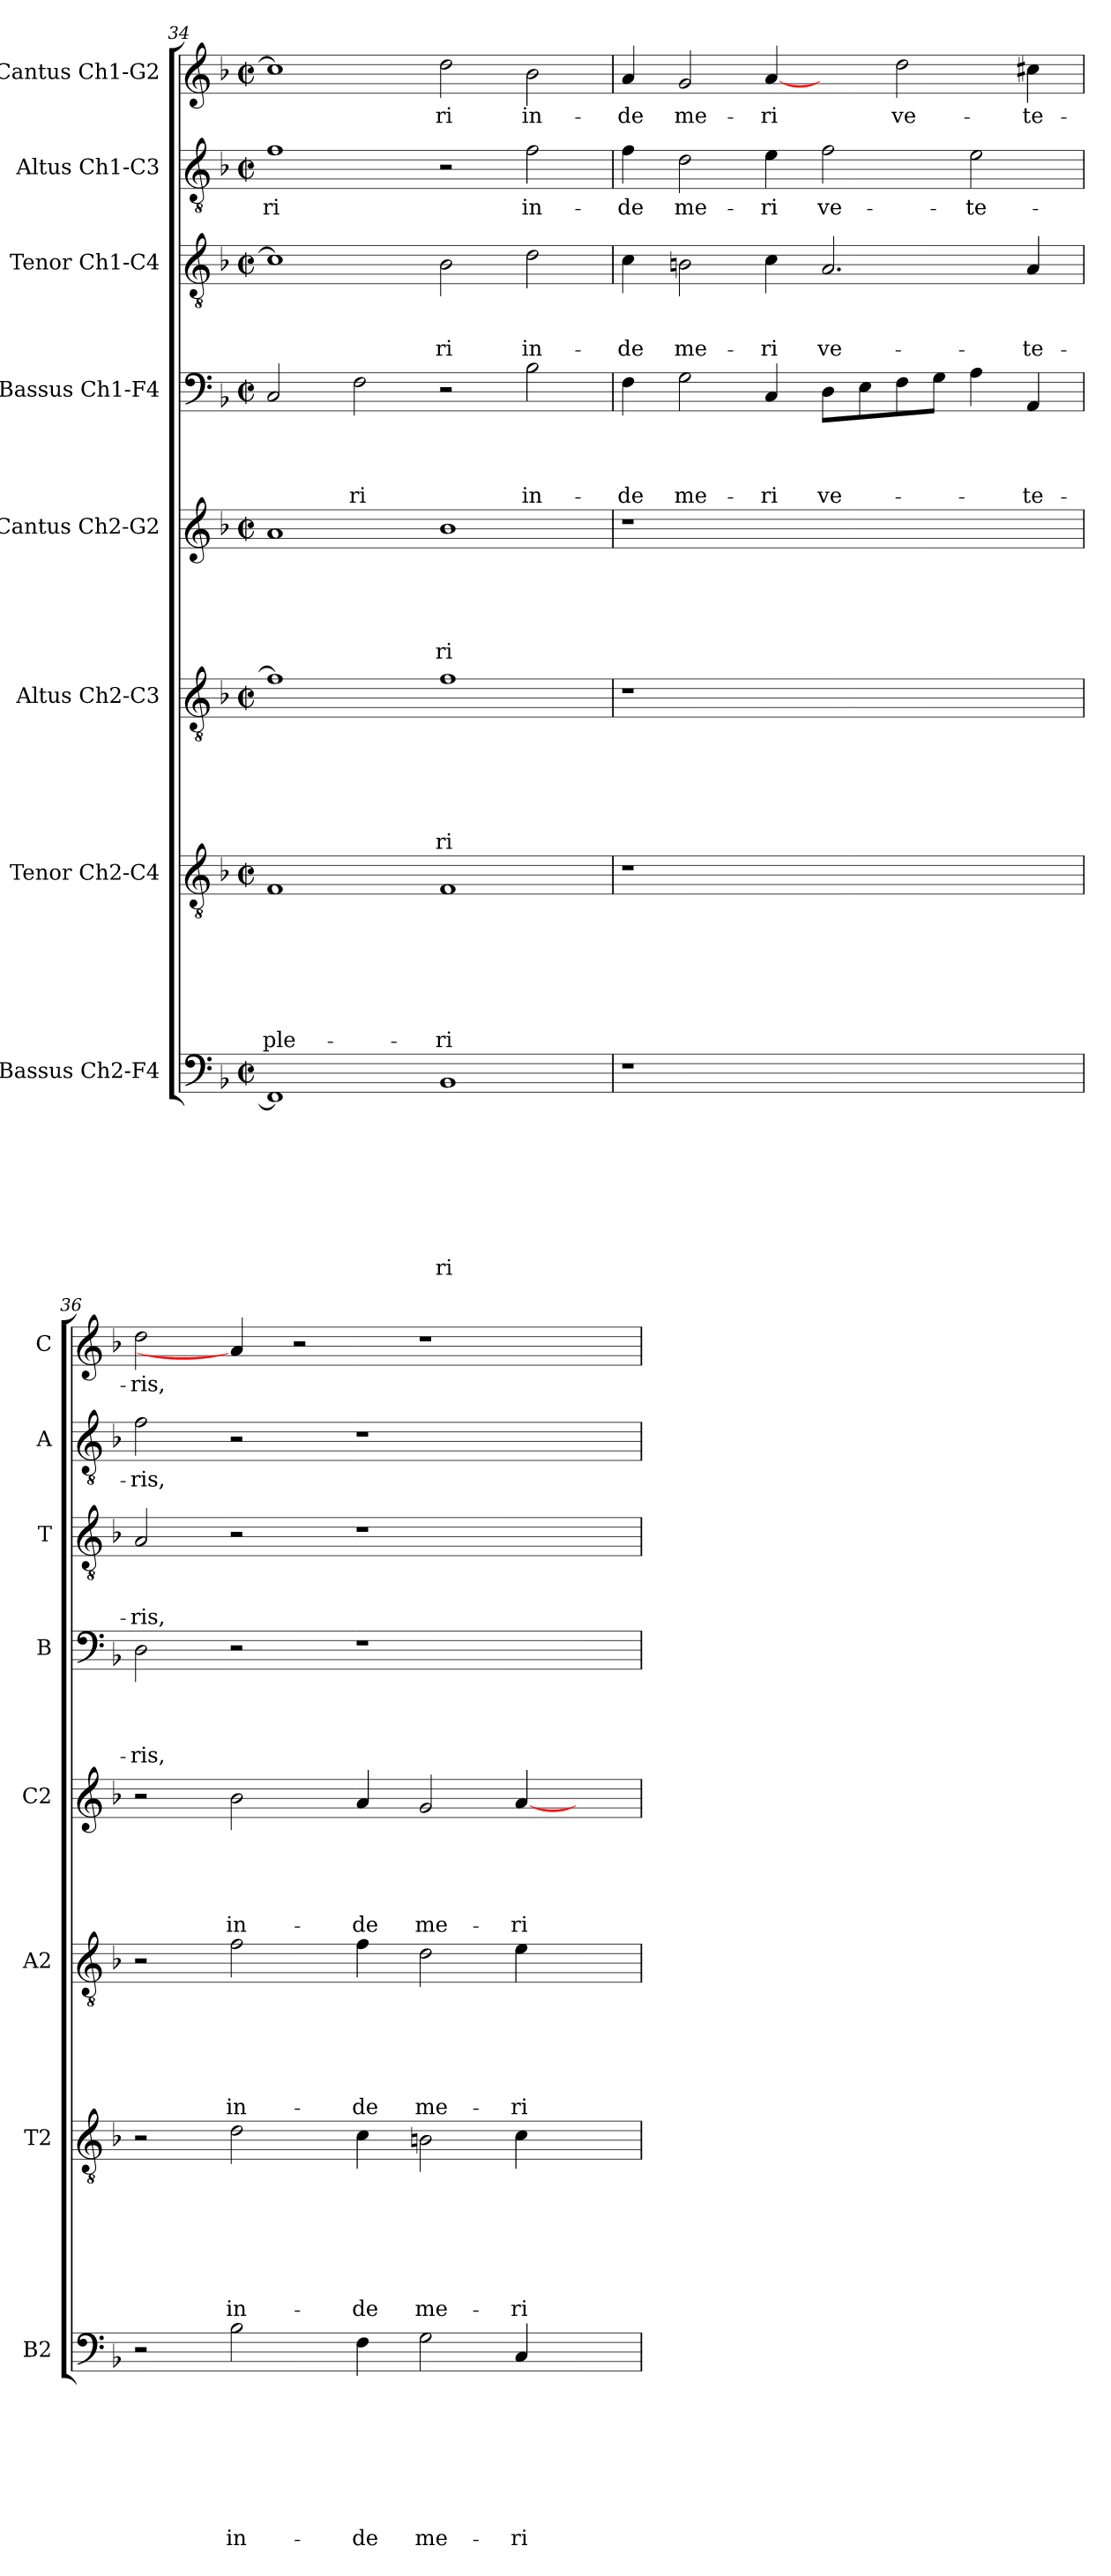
**kern	**text	**text	**text	**text	**text	**text	**text	**text	**kern	**text	**text	**text	**text	**text	**text	**text	**kern	**text	**text	**text	**text	**text	**text	**kern	**text	**text	**text	**text	**text	**kern	**text	**text	**text	**text	**kern	**text	**text	**text	**kern	**text	**kern	**text
*part8	*part8	*part8	*part8	*part8	*part8	*part8	*part8	*part8	*part7	*part7	*part7	*part7	*part7	*part7	*part7	*part7	*part6	*part6	*part6	*part6	*part6	*part6	*part6	*part5	*part5	*part5	*part5	*part5	*part5	*part4	*part4	*part4	*part4	*part4	*part3	*part3	*part3	*part3	*part2	*part2	*part1	*part1
*staff8	*staff8	*staff8	*staff8	*staff8	*staff8	*staff8	*staff8	*staff8	*staff7	*staff7	*staff7	*staff7	*staff7	*staff7	*staff7	*staff7	*staff6	*staff6	*staff6	*staff6	*staff6	*staff6	*staff6	*staff5	*staff5	*staff5	*staff5	*staff5	*staff5	*staff4	*staff4	*staff4	*staff4	*staff4	*staff3	*staff3	*staff3	*staff3	*staff2	*staff2	*staff1	*staff1
*I"Bassus Ch2-F4	*	*	*	*	*	*	*	*	*I"Tenor Ch2-C4	*	*	*	*	*	*	*	*I"Altus Ch2-C3	*	*	*	*	*	*	*I"Cantus Ch2-G2	*	*	*	*	*	*I"Bassus Ch1-F4	*	*	*	*	*I"Tenor Ch1-C4	*	*	*	*I"Altus Ch1-C3	*	*I"Cantus Ch1-G2	*
*I'B2	*	*	*	*	*	*	*	*	*I'T2	*	*	*	*	*	*	*	*I'A2	*	*	*	*	*	*	*I'C2	*	*	*	*	*	*I'B	*	*	*	*	*I'T	*	*	*	*I'A	*	*I'C	*
!!LO:PB:g=z
*clefF4	*	*	*	*	*	*	*	*	*clefGv2	*	*	*	*	*	*	*	*clefGv2	*	*	*	*	*	*	*clefG2	*	*	*	*	*	*clefF4	*	*	*	*	*clefGv2	*	*	*	*clefGv2	*	*clefG2	*
*k[b-]	*	*	*	*	*	*	*	*	*k[b-]	*	*	*	*	*	*	*	*k[b-]	*	*	*	*	*	*	*k[b-]	*	*	*	*	*	*k[b-]	*	*	*	*	*k[b-]	*	*	*	*k[b-]	*	*k[b-]	*
*F:	*	*	*	*	*	*	*	*	*F:	*	*	*	*	*	*	*	*F:	*	*	*	*	*	*	*F:	*	*	*	*	*	*F:	*	*	*	*	*F:	*	*	*	*F:	*	*F:	*
*M2/2	*	*	*	*	*	*	*	*	*M2/2	*	*	*	*	*	*	*	*M2/2	*	*	*	*	*	*	*M2/2	*	*	*	*	*	*M2/2	*	*	*	*	*M2/2	*	*	*	*M2/2	*	*M2/2	*
*met(c|)	*	*	*	*	*	*	*	*	*met(c|)	*	*	*	*	*	*	*	*met(c|)	*	*	*	*	*	*	*met(c|)	*	*	*	*	*	*met(c|)	*	*	*	*	*met(c|)	*	*	*	*met(c|)	*	*met(c|)	*
=34	=34	=34	=34	=34	=34	=34	=34	=34	=34	=34	=34	=34	=34	=34	=34	=34	=34	=34	=34	=34	=34	=34	=34	=34	=34	=34	=34	=34	=34	=34	=34	=34	=34	=34	=34	=34	=34	=34	=34	=34	=34	=34
!	!	!	!	!	!	!	!	!	!	!	!	!	!	!	!	!LO:LY:b	!	!	!	!	!	!	!	!	!	!	!	!	!	!	!	!	!	!	!	!	!	!	!	!LO:LY:b	!	!
1FF]	.	.	.	.	.	.	.	.	1F	.	.	.	.	.	.	-ple-	1f]	.	.	.	.	.	.	1a	.	.	.	.	.	2C/	.	.	.	.	1c]	.	.	.	1f	-ri	1cc]	.
!	!	!	!	!	!	!	!	!	!	!	!	!	!	!	!	!	!	!	!	!	!	!	!	!	!	!	!	!	!	!	!	!	!	!LO:LY:b	!	!	!	!	!	!	!	!
.	.	.	.	.	.	.	.	.	.	.	.	.	.	.	.	.	.	.	.	.	.	.	.	.	.	.	.	.	.	2F\	.	.	.	-ri	.	.	.	.	.	.	.	.
!	!	!	!	!	!	!	!	!LO:LY:b	!	!	!	!	!	!	!	!LO:LY:b	!	!	!	!	!	!	!LO:LY:b	!	!	!	!	!	!LO:LY:b	!	!	!	!	!	!	!	!	!LO:LY:b	!	!	!	!LO:LY:b
1BB-	.	.	.	.	.	.	.	-ri	1F	.	.	.	.	.	.	-ri	1f	.	.	.	.	.	-ri	1b-	.	.	.	.	-ri	2r	.	.	.	.	2B-\	.	.	-ri	2r	.	2dd\	-ri
!	!	!	!	!	!	!	!	!	!	!	!	!	!	!	!	!	!	!	!	!	!	!	!	!	!	!	!	!	!	!	!	!	!	!LO:LY:b	!	!	!	!LO:LY:b	!	!LO:LY:b	!	!LO:LY:b
.	.	.	.	.	.	.	.	.	.	.	.	.	.	.	.	.	.	.	.	.	.	.	.	.	.	.	.	.	.	2B-\	.	.	.	in-	2d\	.	.	in-	2f\	in-	2b-\	in-
=35	=35	=35	=35	=35	=35	=35	=35	=35	=35	=35	=35	=35	=35	=35	=35	=35	=35	=35	=35	=35	=35	=35	=35	=35	=35	=35	=35	=35	=35	=35	=35	=35	=35	=35	=35	=35	=35	=35	=35	=35	=35	=35
!	!	!	!	!	!	!	!	!	!	!	!	!	!	!	!	!	!	!	!	!	!	!	!	!	!	!	!	!	!	!	!	!	!	!LO:LY:b	!	!	!	!LO:LY:b	!	!LO:LY:b	!	!LO:LY:b
1r	.	.	.	.	.	.	.	.	1r	.	.	.	.	.	.	.	1r	.	.	.	.	.	.	1r	.	.	.	.	.	4F\	.	.	.	-de	4c\	.	.	-de	4f\	-de	4a/	-de
!	!	!	!	!	!	!	!	!	!	!	!	!	!	!	!	!	!	!	!	!	!	!	!	!	!	!	!	!	!	!	!	!	!	!LO:LY:b	!	!	!	!LO:LY:b	!	!LO:LY:b	!	!LO:LY:b
.	.	.	.	.	.	.	.	.	.	.	.	.	.	.	.	.	.	.	.	.	.	.	.	.	.	.	.	.	.	2G\	.	.	.	me-	2Bn\	.	.	me-	2d\	me-	2g/	me-
!	!	!	!	!	!	!	!	!	!	!	!	!	!	!	!	!	!	!	!	!	!	!	!	!	!	!	!	!	!	!	!	!	!	!LO:LY:b	!	!	!	!LO:LY:b	!	!LO:LY:b	!	!LO:LY:b
.	.	.	.	.	.	.	.	.	.	.	.	.	.	.	.	.	.	.	.	.	.	.	.	.	.	.	.	.	.	4C/	.	.	.	-ri	4c\	.	.	-ri	4e\	-ri	[4a/	-ri
!	!	!	!	!	!	!	!	!	!	!	!	!	!	!	!	!	!	!	!	!	!	!	!	!	!	!	!	!	!	!	!	!	!	!LO:LY:b	!	!	!	!LO:LY:b	!	!LO:LY:b	!	!
1ryy	.	.	.	.	.	.	.	.	1ryy	.	.	.	.	.	.	.	1ryy	.	.	.	.	.	.	1ryy	.	.	.	.	.	8D\L	.	.	.	ve-	2.A/	.	.	ve-	2f\	ve-	4ryy	.
.	.	.	.	.	.	.	.	.	.	.	.	.	.	.	.	.	.	.	.	.	.	.	.	.	.	.	.	.	.	8E\	.	.	.	.	.	.	.	.	.	.	.	.
!	!	!	!	!	!	!	!	!	!	!	!	!	!	!	!	!	!	!	!	!	!	!	!	!	!	!	!	!	!	!	!	!	!	!	!	!	!	!	!	!	!	!LO:LY:b
.	.	.	.	.	.	.	.	.	.	.	.	.	.	.	.	.	.	.	.	.	.	.	.	.	.	.	.	.	.	8F\	.	.	.	.	.	.	.	.	.	.	2dd\	ve-
.	.	.	.	.	.	.	.	.	.	.	.	.	.	.	.	.	.	.	.	.	.	.	.	.	.	.	.	.	.	8G\J	.	.	.	.	.	.	.	.	.	.	.	.
!	!	!	!	!	!	!	!	!	!	!	!	!	!	!	!	!	!	!	!	!	!	!	!	!	!	!	!	!	!	!	!	!	!	!	!	!	!	!	!	!LO:LY:b	!	!
.	.	.	.	.	.	.	.	.	.	.	.	.	.	.	.	.	.	.	.	.	.	.	.	.	.	.	.	.	.	4A\	.	.	.	.	.	.	.	.	2e\	-te-	.	.
!	!	!	!	!	!	!	!	!	!	!	!	!	!	!	!	!	!	!	!	!	!	!	!	!	!	!	!	!	!	!	!	!	!	!LO:LY:b	!	!	!	!LO:LY:b	!	!	!	!LO:LY:b
.	.	.	.	.	.	.	.	.	.	.	.	.	.	.	.	.	.	.	.	.	.	.	.	.	.	.	.	.	.	4AA/	.	.	.	-te-	4A/	.	.	-te-	.	.	4cc#X\	-te-
=36	=36	=36	=36	=36	=36	=36	=36	=36	=36	=36	=36	=36	=36	=36	=36	=36	=36	=36	=36	=36	=36	=36	=36	=36	=36	=36	=36	=36	=36	=36	=36	=36	=36	=36	=36	=36	=36	=36	=36	=36	=36	=36
!	!	!	!	!	!	!	!	!	!	!	!	!	!	!	!	!	!	!	!	!	!	!	!	!	!	!	!	!	!	!	!	!	!	!LO:LY:b	!	!	!	!LO:LY:b	!	!LO:LY:b	!	!LO:LY:b
2r	.	.	.	.	.	.	.	.	2r	.	.	.	.	.	.	.	2r	.	.	.	.	.	.	2r	.	.	.	.	.	2D\	.	.	.	-ris,	2A/	.	.	-ris,	2f\	-ris,	2dd\	-ris,
!	!	!	!	!	!	!	!	!LO:LY:b	!	!	!	!	!	!	!	!LO:LY:b	!	!	!	!	!	!	!LO:LY:b	!	!	!	!	!	!LO:LY:b	!	!	!	!	!	!	!	!	!	!	!	!	!
2B-\	.	.	.	.	.	.	.	in-	2d\	.	.	.	.	.	.	in-	2f\	.	.	.	.	.	in-	2b-\	.	.	.	.	in-	2r	.	.	.	.	2r	.	.	.	2r	.	4a/]	.
.	.	.	.	.	.	.	.	.	.	.	.	.	.	.	.	.	.	.	.	.	.	.	.	.	.	.	.	.	.	.	.	.	.	.	.	.	.	.	.	.	2r	.
!	!	!	!	!	!	!	!	!LO:LY:b	!	!	!	!	!	!	!	!LO:LY:b	!	!	!	!	!	!	!LO:LY:b	!	!	!	!	!	!LO:LY:b	!	!	!	!	!	!	!	!	!	!	!	!	!
4F\	.	.	.	.	.	.	.	-de	4c\	.	.	.	.	.	.	-de	4f\	.	.	.	.	.	-de	4a/	.	.	.	.	-de	1r	.	.	.	.	1r	.	.	.	1r	.	.	.
!	!	!	!	!	!	!	!	!LO:LY:b	!	!	!	!	!	!	!	!LO:LY:b	!	!	!	!	!	!	!LO:LY:b	!	!	!	!	!	!LO:LY:b	!	!	!	!	!	!	!	!	!	!	!	!	!
2G\	.	.	.	.	.	.	.	me-	2Bn\	.	.	.	.	.	.	me-	2d\	.	.	.	.	.	me-	2g/	.	.	.	.	me-	.	.	.	.	.	.	.	.	.	.	.	1r	.
!	!	!	!	!	!	!	!	!LO:LY:b	!	!	!	!	!	!	!	!LO:LY:b	!	!	!	!	!	!	!LO:LY:b	!	!	!	!	!	!LO:LY:b	!	!	!	!	!	!	!	!	!	!	!	!	!
4C/	.	.	.	.	.	.	.	-ri	4c\	.	.	.	.	.	.	-ri	4e\	.	.	.	.	.	-ri	[4a/	.	.	.	.	-ri	.	.	.	.	.	.	.	.	.	.	.	.	.
4ryy	.	.	.	.	.	.	.	.	4ryy	.	.	.	.	.	.	.	4ryy	.	.	.	.	.	.	4ryy	.	.	.	.	.	4ryy	.	.	.	.	4ryy	.	.	.	4ryy	.	.	.
=	=	=	=	=	=	=	=	=	=	=	=	=	=	=	=	=	=	=	=	=	=	=	=	=	=	=	=	=	=	=	=	=	=	=	=	=	=	=	=	=	=	=
*-	*-	*-	*-	*-	*-	*-	*-	*-	*-	*-	*-	*-	*-	*-	*-	*-	*-	*-	*-	*-	*-	*-	*-	*-	*-	*-	*-	*-	*-	*-	*-	*-	*-	*-	*-	*-	*-	*-	*-	*-	*-	*-
